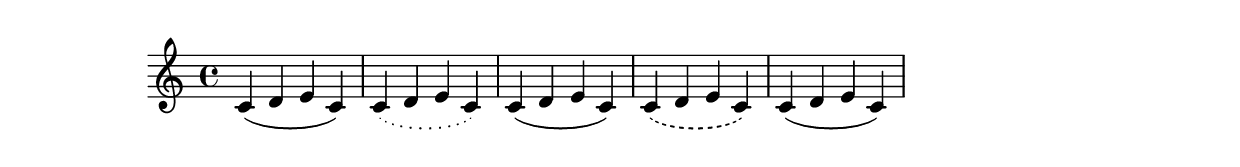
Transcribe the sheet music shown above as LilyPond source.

%% Do not edit this file; it is auto-generated from LSR http://lsr.dsi.unimi.it
%% This file is in the public domain.
%% Tags: expressive-marks, editorial-and-educational-use
\version "2.11.35"

\header { texidoc = "
The appearance of slurs may be changed from solid to dotted or dashed.


" }
% begin verbatim
\score{
	\relative c'{
		c( d e  c) |
		\slurDotted
		c( d e  c) |
		\slurSolid
		c( d e  c) |
		\slurDashed
		c( d e  c) |
		\slurSolid
		c( d e  c) |
	}
	\layout{ raggedright=##t }
}




